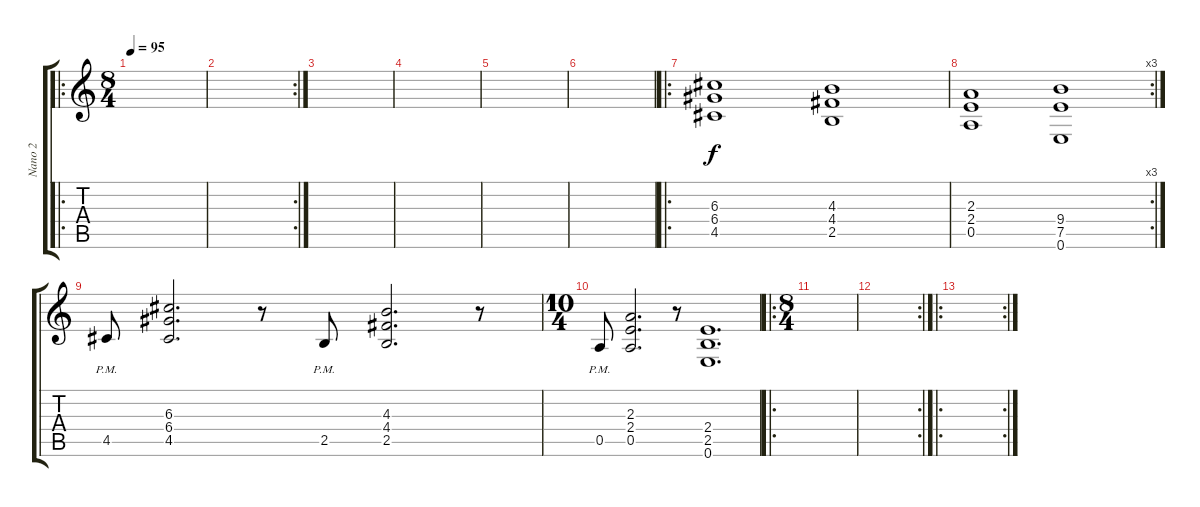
\track ("Nano 2" "Nano 2") {instrument overdrivenguitar}
\staff {score tabs}
\tuning (E4 B3 G3 D3 A2 E2) {hide}
\ro
\ts (8 4)
\tempo 95
\clef g2
\ks c
|
\rc 2
|
|
|
|
|
\ro
(6.3 6.4 4.5).1 (4.3 4.4 2.5).1 |
\rc 3
(2.3 2.4 0.5).1 (9.4 7.5 0.6).1 |
4.5{pm}.8 (6.3 6.4 4.5).2{d} r.8 2.5{pm}.8 (4.3 4.4 2.5).2{d} r.8 |
\ts (10 4)
0.5{pm}.8 (2.3 2.4 0.5).2{d} r.8 (2.4 2.5 0.6).1{d volume 0} |
\ro
\ts (8 4)
|
\rc 2
|
\ro
\rc 2
